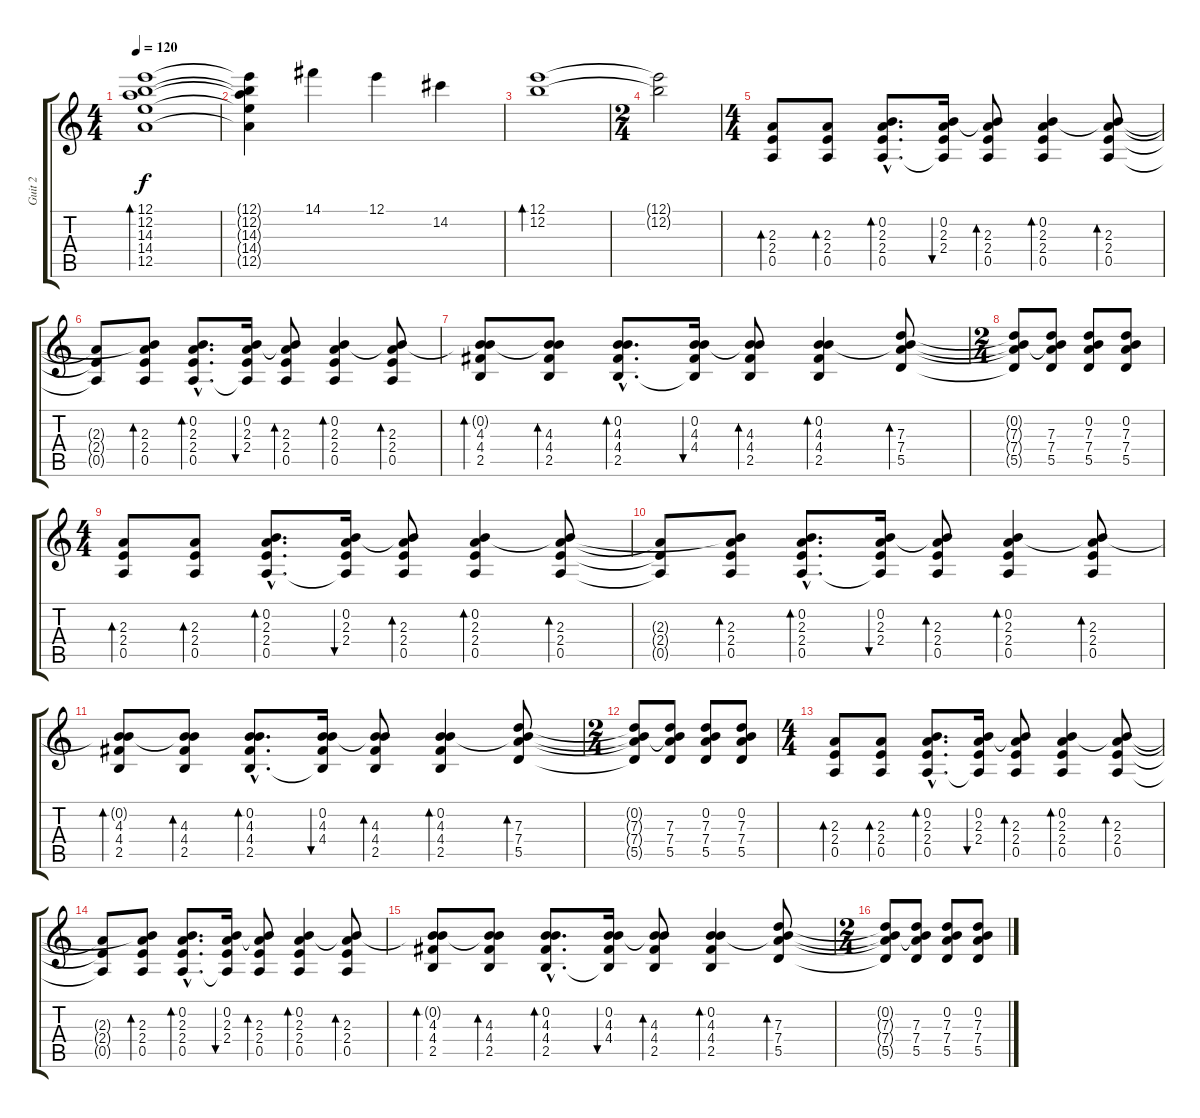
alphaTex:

\track ("Guit 2" "Guit 2") {instrument electricguitarjazz}
\staff {score tabs}
\tuning (E4 B3 G3 D3 A2 E2) {hide}
\ts (4 4)
\tempo 120
\clef g2
\ks c
(12.1 12.2 14.3 14.4 12.5{t}).1{bd 30 dy f} |
(12.1{t} 12.2{t} 14.3{t} 14.4{t} 12.5{t}).4 14.1.4 12.1.4 14.2.4 |
(12.1 12.2).1{bd 30} |
\ts (2 4)
(12.1{t} 12.2{t}).2 |
\ts (4 4)
\section ("" "")
(2.3 2.4 0.5).8{bd 30 volume 10} (2.3 2.4 0.5).8{bd 30} (0.2{hac} 2.3{hac} 2.4{hac} 0.5{hac}).8{d bd 30} (0.2 2.3 2.4 0.5{t}).16{bu 30} (0.2{t} 2.3 2.4 0.5).8{bd 30} (0.2 2.3 2.4 0.5).4{bd 30} (0.2{t} 2.3 2.4 0.5).8{bd 30} |
(2.3{t} 2.4{t} 0.5{t}).8 (0.2{t} 2.3 2.4 0.5).8{bd 30} (0.2{hac} 2.3{hac} 2.4{hac} 0.5{hac}).8{d bd 30} (0.2 2.3 2.4 0.5{t}).16{bu 30} (0.2{t} 2.3 2.4 0.5).8{bd 30} (0.2 2.3 2.4 0.5).4{bd 30} (0.2{t} 2.3 2.4 0.5).8{bd 30} |
(0.2{t} 4.3 4.4 2.5).8{bd 30} (0.2{t} 4.3 4.4 2.5).8{bd 30} (0.2{hac} 4.3{hac} 4.4{hac} 2.5{hac}).8{d bd 30} (0.2 4.3 4.4 2.5{t}).16{bu 30} (0.2{t} 4.3 4.4 2.5).8{bd 30} (0.2 4.3 4.4 2.5).4{bd 30} (0.2{t} 7.3 7.4 5.5).8{bd 30} |
\ts (2 4)
(0.2{t} 7.3{t} 7.4{t} 5.5{t}).8 (0.2{t} 7.3 7.4 5.5).8 (0.2 7.3 7.4 5.5).8 (0.2 7.3 7.4 5.5).8 |
\ts (4 4)
(2.3 2.4 0.5).8{bd 30} (2.3 2.4 0.5).8{bd 30} (0.2{hac} 2.3{hac} 2.4{hac} 0.5{hac}).8{d bd 30} (0.2 2.3 2.4 0.5{t}).16{bu 30} (0.2{t} 2.3 2.4 0.5).8{bd 30} (0.2 2.3 2.4 0.5).4{bd 30} (0.2{t} 2.3 2.4 0.5).8{bd 30} |
(2.3{t} 2.4{t} 0.5{t}).8 (0.2{t} 2.3 2.4 0.5).8{bd 30} (0.2{hac} 2.3{hac} 2.4{hac} 0.5{hac}).8{d bd 30} (0.2 2.3 2.4 0.5{t}).16{bu 30} (0.2{t} 2.3 2.4 0.5).8{bd 30} (0.2 2.3 2.4 0.5).4{bd 30} (0.2{t} 2.3 2.4 0.5).8{bd 30} |
(0.2{t} 4.3 4.4 2.5).8{bd 30} (0.2{t} 4.3 4.4 2.5).8{bd 30} (0.2{hac} 4.3{hac} 4.4{hac} 2.5{hac}).8{d bd 30} (0.2 4.3 4.4 2.5{t}).16{bu 30} (0.2{t} 4.3 4.4 2.5).8{bd 30} (0.2 4.3 4.4 2.5).4{bd 30} (0.2{t} 7.3 7.4 5.5).8{bd 30} |
\ts (2 4)
(0.2{t} 7.3{t} 7.4{t} 5.5{t}).8 (0.2{t} 7.3 7.4 5.5).8 (0.2 7.3 7.4 5.5).8 (0.2 7.3 7.4 5.5).8 |
\ts (4 4)
(2.3 2.4 0.5).8{bd 30} (2.3 2.4 0.5).8{bd 30} (0.2{hac} 2.3{hac} 2.4{hac} 0.5{hac}).8{d bd 30} (0.2 2.3 2.4 0.5{t}).16{bu 30} (0.2{t} 2.3 2.4 0.5).8{bd 30} (0.2 2.3 2.4 0.5).4{bd 30} (0.2{t} 2.3 2.4 0.5).8{bd 30} |
(2.3{t} 2.4{t} 0.5{t}).8 (0.2{t} 2.3 2.4 0.5).8{bd 30} (0.2{hac} 2.3{hac} 2.4{hac} 0.5{hac}).8{d bd 30} (0.2 2.3 2.4 0.5{t}).16{bu 30} (0.2{t} 2.3 2.4 0.5).8{bd 30} (0.2 2.3 2.4 0.5).4{bd 30} (0.2{t} 2.3 2.4 0.5).8{bd 30} |
(0.2{t} 4.3 4.4 2.5).8{bd 30} (0.2{t} 4.3 4.4 2.5).8{bd 30} (0.2{hac} 4.3{hac} 4.4{hac} 2.5{hac}).8{d bd 30} (0.2 4.3 4.4 2.5{t}).16{bu 30} (0.2{t} 4.3 4.4 2.5).8{bd 30} (0.2 4.3 4.4 2.5).4{bd 30} (0.2{t} 7.3 7.4 5.5).8{bd 30} |
\ts (2 4)
(0.2{t} 7.3{t} 7.4{t} 5.5{t}).8 (0.2{t} 7.3 7.4 5.5).8 (0.2 7.3 7.4 5.5).8 (0.2 7.3 7.4 5.5).8
